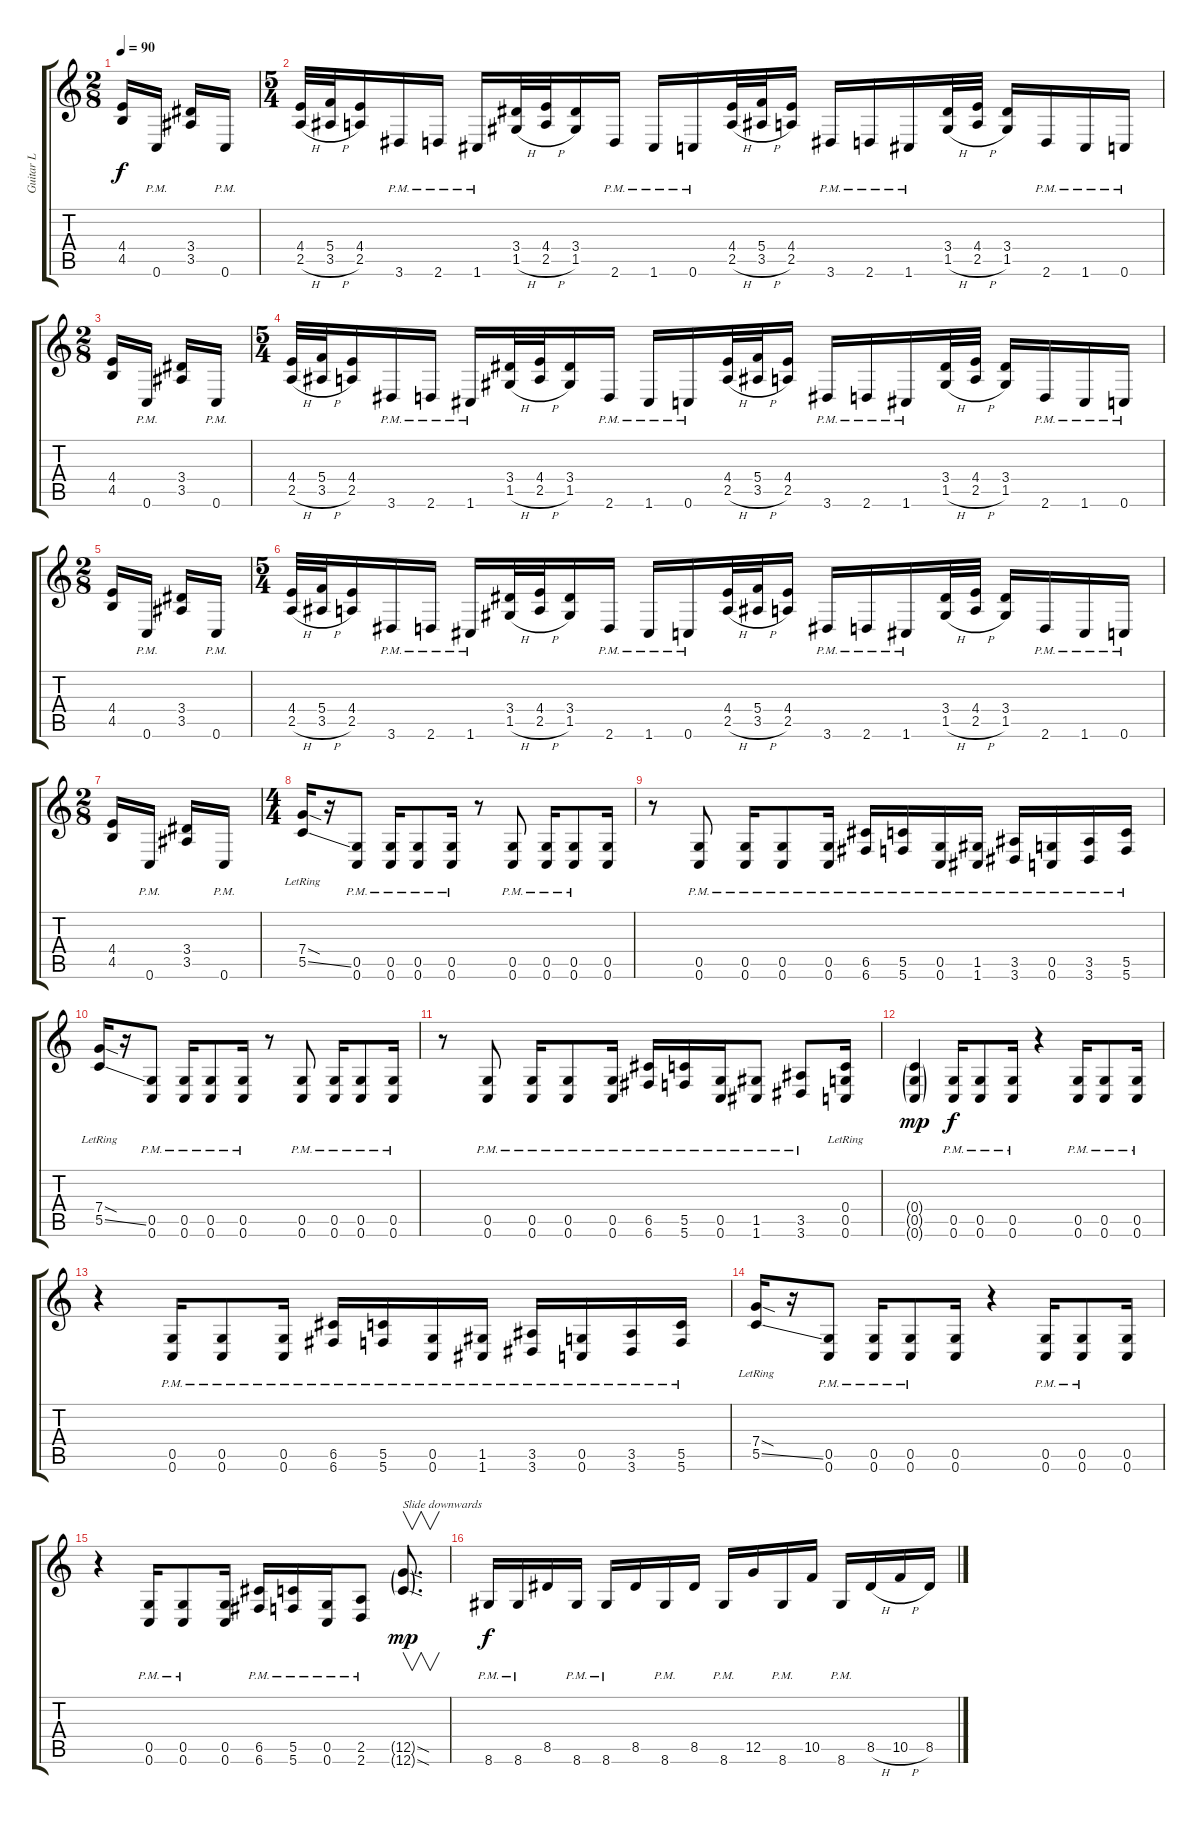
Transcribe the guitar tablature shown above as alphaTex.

\track ("Guitar L" "Guitar L") {instrument electricguitarclean}
\staff {score tabs}
\tuning (D4 A3 F3 C3 G2 C2) {hide}
\ts (2 8)
\tempo 90
\clef g2
\ks c
(4.4 4.5).16{dy f} 0.6{pm}.16 (3.4 3.5).16 0.6{pm}.16 |
\ts (5 4)
(4.4 2.5{h}).32 (5.4 3.5{h}).32 (4.4 2.5).16 3.6{pm}.16 2.6{pm}.16 1.6{pm}.16 (3.4 1.5{h}).32 (4.4 2.5{h}).32 (3.4 1.5).16 2.6{pm}.16 1.6{pm}.16 0.6{pm}.16 (4.4 2.5{h}).32 (5.4 3.5{h}).32 (4.4 2.5).16 3.6{pm}.16 2.6{pm}.16 1.6{pm}.16 (3.4 1.5{h}).32 (4.4 2.5{h}).32 (3.4 1.5).16 2.6{pm}.16 1.6{pm}.16 0.6{pm}.16 |
\ts (2 8)
(4.4 4.5).16 0.6{pm}.16 (3.4 3.5).16 0.6{pm}.16 |
\ts (5 4)
(4.4 2.5{h}).32 (5.4 3.5{h}).32 (4.4 2.5).16 3.6{pm}.16 2.6{pm}.16 1.6{pm}.16 (3.4 1.5{h}).32 (4.4 2.5{h}).32 (3.4 1.5).16 2.6{pm}.16 1.6{pm}.16 0.6{pm}.16 (4.4 2.5{h}).32 (5.4 3.5{h}).32 (4.4 2.5).16 3.6{pm}.16 2.6{pm}.16 1.6{pm}.16 (3.4 1.5{h}).32 (4.4 2.5{h}).32 (3.4 1.5).16 2.6{pm}.16 1.6{pm}.16 0.6{pm}.16 |
\ts (2 8)
(4.4 4.5).16 0.6{pm}.16 (3.4 3.5).16 0.6{pm}.16 |
\ts (5 4)
(4.4 2.5{h}).32 (5.4 3.5{h}).32 (4.4 2.5).16 3.6{pm}.16 2.6{pm}.16 1.6{pm}.16 (3.4 1.5{h}).32 (4.4 2.5{h}).32 (3.4 1.5).16 2.6{pm}.16 1.6{pm}.16 0.6{pm}.16 (4.4 2.5{h}).32 (5.4 3.5{h}).32 (4.4 2.5).16 3.6{pm}.16 2.6{pm}.16 1.6{pm}.16 (3.4 1.5{h}).32 (4.4 2.5{h}).32 (3.4 1.5).16 2.6{pm}.16 1.6{pm}.16 0.6{pm}.16 |
\ts (2 8)
(4.4 4.5).16 0.6{pm}.16 (3.4 3.5).16 0.6{pm}.16 |
\ts (4 4)
(7.4{sod lr} 5.5{ss}).16 r.16 (0.5 0.6{pm}).8 (0.5{pm} 0.6).16 (0.5{pm} 0.6{pm}).8 (0.5 0.6{pm}).16 r.8 (0.5 0.6{pm}).8 (0.5{pm} 0.6).16 (0.5{pm} 0.6{pm}).8 (0.5 0.6).16 |
r.8 (0.5 0.6{pm}).8 (0.5{pm} 0.6).16 (0.5{pm} 0.6{pm}).8 (0.5{pm} 0.6).16 (6.5 6.6{pm}).16 (5.5 5.6{pm}).16 (0.5 0.6{pm}).16 (1.5 1.6{pm}).16 (3.5 3.6{pm}).16 (0.5 0.6{pm}).16 (3.5 3.6{pm}).16 (5.5 5.6{pm}).16 |
(7.4{sod lr} 5.5{ss}).16 r.16 (0.5 0.6{pm}).8 (0.5{pm} 0.6).16 (0.5{pm} 0.6{pm}).8 (0.5{pm} 0.6).16 r.8 (0.5 0.6{pm}).8 (0.5{pm} 0.6).16 (0.5{pm} 0.6{pm}).8 (0.5{pm} 0.6).16 |
r.8 (0.5 0.6{pm}).8 (0.5{pm} 0.6).16 (0.5{pm} 0.6{pm}).8 (0.5{pm} 0.6).16 (6.5{pm} 6.6).16 (5.5{pm} 5.6).16 (0.5{pm} 0.6).16 (1.5{pm} 1.6).8 (3.5{pm} 3.6).8 (0.4{lr} 0.5{lr} 0.6{lr}).16 |
(0.4{g} 0.5{g} 0.6{g}).4{dy mp} (0.5{pm} 0.6).16{dy f} (0.5{pm} 0.6{pm}).8 (0.5{pm} 0.6).16 r.4 (0.5{pm} 0.6).16 (0.5{pm} 0.6{pm}).8 (0.5{pm} 0.6).16 |
r.4 (0.5{pm} 0.6).16 (0.5{pm} 0.6{pm}).8 (0.5{pm} 0.6).16 (6.5 6.6{pm}).16 (5.5 5.6{pm}).16 (0.5 0.6{pm}).16 (1.5 1.6{pm}).16 (3.5 3.6{pm}).16 (0.5 0.6{pm}).16 (3.5 3.6{pm}).16 (5.5 5.6{pm}).16 |
(7.4{sod lr} 5.5{ss}).16 r.16 (0.5 0.6{pm}).8 (0.5{pm} 0.6).16 (0.5{pm} 0.6{pm}).8 (0.5 0.6).16 r.4 (0.5{pm} 0.6).16 (0.5{pm} 0.6{pm}).8 (0.5 0.6).16 |
r.4 (0.5{pm} 0.6).16 (0.5{pm} 0.6{pm}).8 (0.5 0.6).16 (6.5{pm} 6.6).16 (5.5{pm} 5.6).16 (0.5{pm} 0.6).16 (2.5{pm} 2.6).8 (12.5{sod g} 12.6{sod g}).8{v d txt "Slide downwards" dy mp} |
8.6{pm}.16{dy f} 8.6{pm}.16 8.5.16 8.6{pm}.16 8.6{pm}.16 8.5.16 8.6{pm}.16 8.5.16 8.6{pm}.16 12.5.16 8.6{pm}.16 10.5.16 8.6{pm}.16 8.5{h}.16 10.5{h}.16 8.5.16
